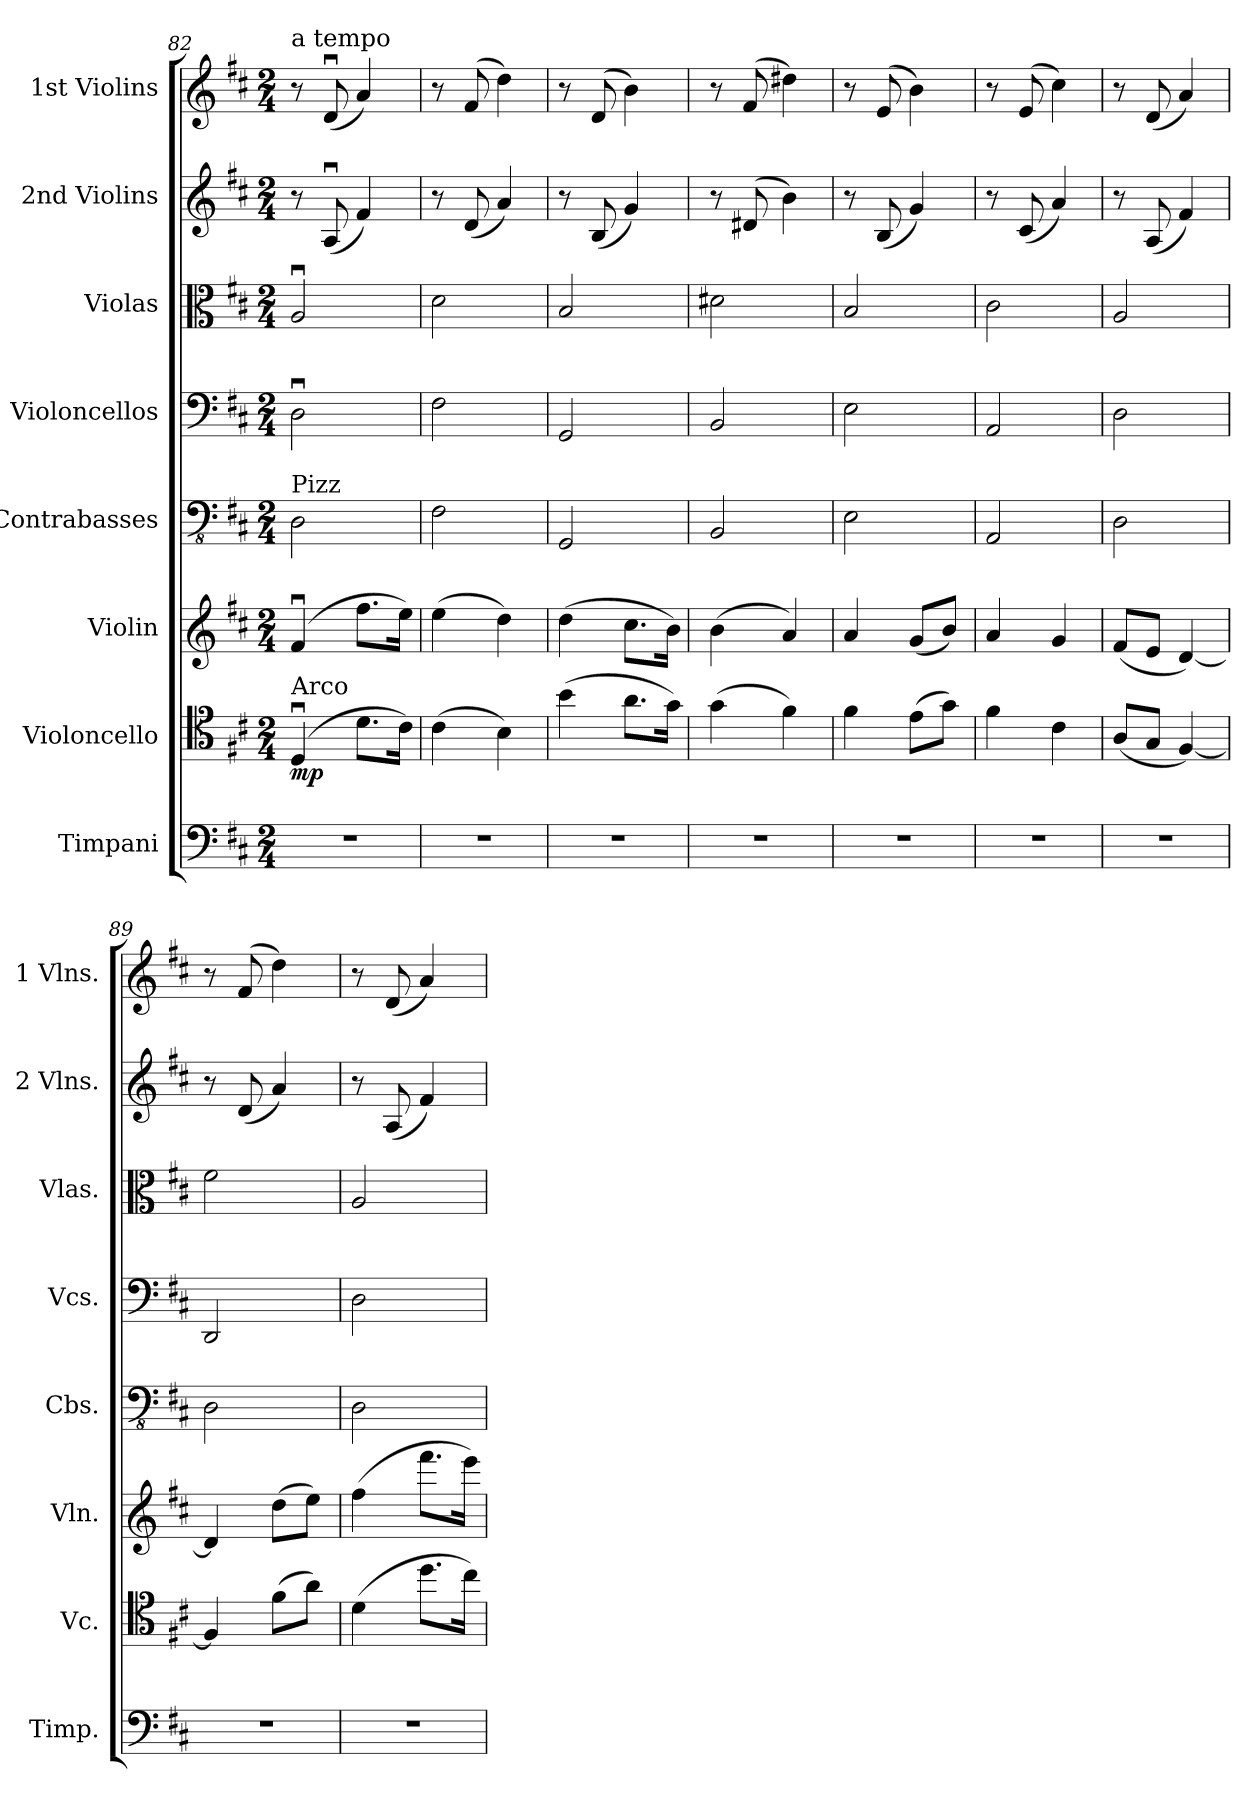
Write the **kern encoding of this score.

**kern	**kern	**dynam	**kern	**kern	**kern	**kern	**kern	**kern
*part8	*part7	*part7	*part6	*part5	*part4	*part3	*part2	*part1
*staff8	*staff7	*staff7	*staff6	*staff5	*staff4	*staff3	*staff2	*staff1
*I"Timpani	*I"Violoncello	*	*I"Violin	*I"Contrabasses	*I"Violoncellos	*I"Violas	*I"2nd Violins	*I"1st Violins
*I'Timp.	*I'Vc.	*	*I'Vln.	*I'Cbs.	*I'Vcs.	*I'Vlas.	*I'2 Vlns.	*I'1 Vlns.
*clefF4	*clefC4	*	*clefG2	*clefFv4	*clefF4	*clefC3	*clefG2	*clefG2
*k[f#c#]	*k[f#c#]	*	*k[f#c#]	*k[f#c#]	*k[f#c#]	*k[f#c#]	*k[f#c#]	*k[f#c#]
*M2/4	*M2/4	*	*M2/4	*M2/4	*M2/4	*M2/4	*M2/4	*M2/4
*MM80	*MM80	*	*MM80	*MM80	*MM80	*MM80	*MM80	*MM80
=82	=82	=82	=82	=82	=82	=82	=82	=82
!	!	!	!	!	!	!	!	!LO:TX:a:t=a tempo
!	!	!	!	!LO:TX:a:t=Pizz	!	!	!	!
!	!LO:TX:a:t=Arco	!	!	!	!	!	!	!
!	!	!LO:DY:b	!	!	!	!	!	!
2r	(4Du/	mp	(4f#u/	2DD\	2Du\	2Au/	8r	8r
.	.	.	.	.	.	.	(8Au/	(8du/
.	8.d\L	.	8.ff#\L	.	.	.	4f#/)	4a/)
.	16c#\Jk)	.	16ee\Jk)	.	.	.	.	.
=83	=83	=83	=83	=83	=83	=83	=83	=83
2r	(4c#\	.	(4ee\	2FF#\	2F#\	2d\	8r	8r
.	.	.	.	.	.	.	(8d/	(8f#/
.	4B\)	.	4dd\)	.	.	.	4a/)	4dd\)
=84	=84	=84	=84	=84	=84	=84	=84	=84
2r	(4b\	.	(4dd\	2GGG/	2GG/	2B/	8r	8r
.	.	.	.	.	.	.	(8B/	(8d/
.	8.a\L	.	8.cc#\L	.	.	.	4g/)	4b\)
.	16g\Jk)	.	16b\Jk)	.	.	.	.	.
=85	=85	=85	=85	=85	=85	=85	=85	=85
2r	(4g\	.	(4b\	2BBB/	2BB/	2d#X\	8r	8r
.	.	.	.	.	.	.	(8d#X/	(8f#/
.	4f#\)	.	4a/)	.	.	.	4b\)	4dd#X\)
=86	=86	=86	=86	=86	=86	=86	=86	=86
2r	4f#\	.	4a/	2EE\	2E\	2B/	8r	8r
.	.	.	.	.	.	.	(8B/	(8e/
.	(8e\L	.	(8g/L	.	.	.	4g/)	4b\)
.	8g\J)	.	8b/J)	.	.	.	.	.
=87	=87	=87	=87	=87	=87	=87	=87	=87
2r	4f#\	.	4a/	2AAA/	2AA/	2c#\	8r	8r
.	.	.	.	.	.	.	(8c#/	(8e/
.	4c#\	.	4g/	.	.	.	4a/)	4cc#\)
=88	=88	=88	=88	=88	=88	=88	=88	=88
2r	(8A/L	.	(8f#/L	2DD\	2D\	2A/	8r	8r
.	8G/J	.	8e/J	.	.	.	(8A/	(8d/
.	[4F#/)	.	[4d/)	.	.	.	4f#/)	4a/)
=89	=89	=89	=89	=89	=89	=89	=89	=89
*	*	*	*	*	*	*	*	*MM75
2r	4F#/]	.	4d/]	2DD\	2DD/	2f#\	8r	8r
.	.	.	.	.	.	.	(8d/	(8f#/
.	(8f#\L	.	(8dd\L	.	.	.	4a/)	4dd\)
.	8a\J)	.	8ee\J)	.	.	.	.	.
=90	=90	=90	=90	=90	=90	=90	=90	=90
*	*	*	*	*	*	*	*	*MM70
2r	(4d\	.	(4ff#\	2DD\	2D\	2A/	8r	8r
.	.	.	.	.	.	.	(8A/	(8d/
.	8.dd\L	.	8.fff#\L	.	.	.	4f#/)	4a/)
.	16cc#\Jk)	.	16eee\Jk)	.	.	.	.	.
=	=	=	=	=	=	=	=	=
*-	*-	*-	*-	*-	*-	*-	*-	*-
